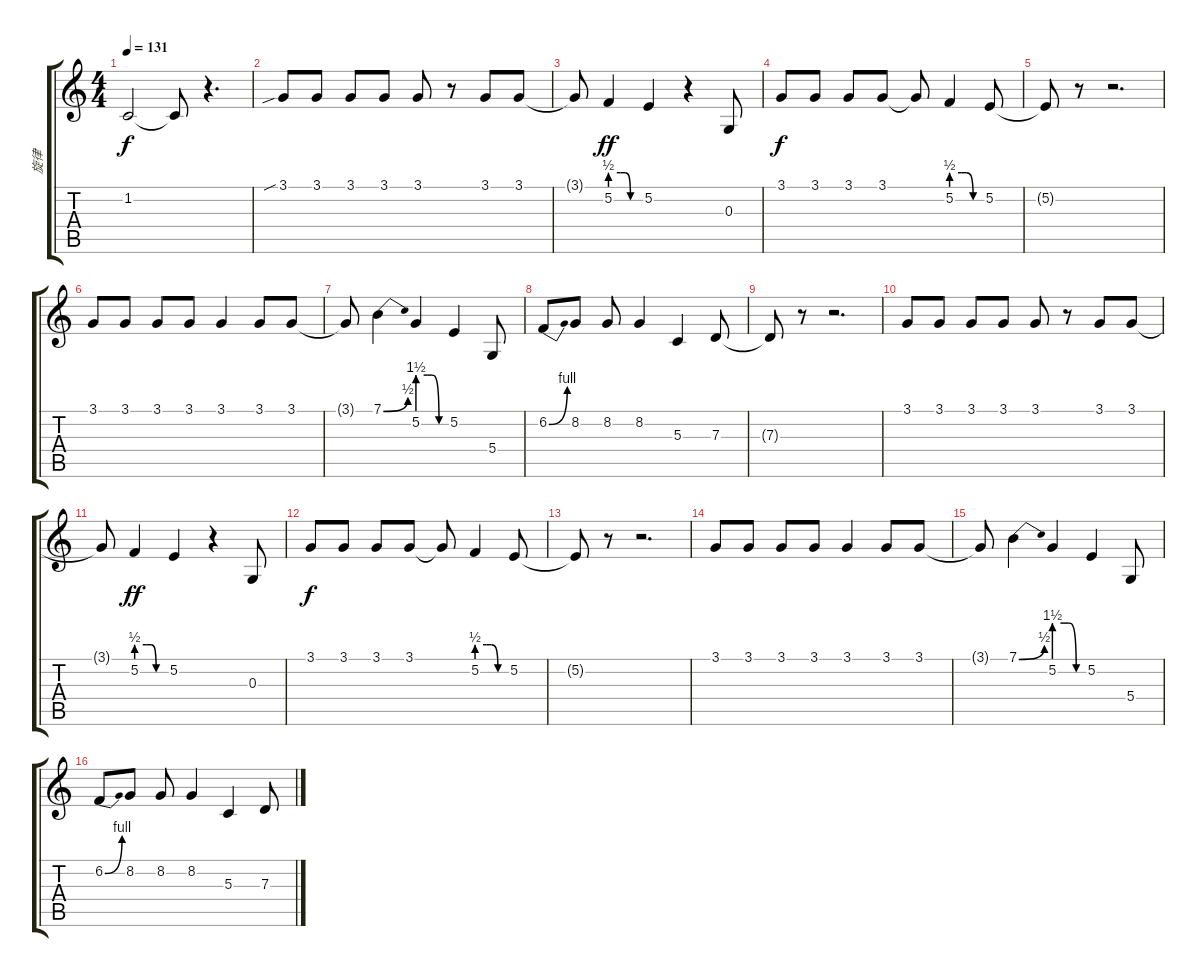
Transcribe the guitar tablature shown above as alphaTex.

\track ("旋律" "旋律") {instrument acousticgrandpiano}
\staff {score tabs}
\tuning (E4 B3 G3 D3 A2 E2) {hide}
\ts (4 4)
\tempo 131
\clef g2
\ks c
1.2{t}.2{dy f} 1.2{t}.8 r.4{d} |
3.1{sib}.8 3.1.8 3.1.8 3.1.8 3.1.8 r.8 3.1.8 3.1.8 |
3.1{t}.8 5.2{be (custom 0 2 20 2 30 2 40 0 60 0)}.4{dy ff} 5.2.4 r.4 0.3.8 |
3.1.8{dy f} 3.1.8 3.1.8 3.1.8 3.1{t}.8 5.2{be (custom 0 2 20 2 30 2 43 0 60 0)}.4 5.2.8 |
5.2{t}.8 r.8 r.2{d} |
3.1.8 3.1.8 3.1.8 3.1.8 3.1.4 3.1.8 3.1.8 |
3.1{t}.8 7.1{be (bend 0 0 60 2)}.4 5.2{be (custom 0 6 20 6 30 6 45 0 60 0)}.4 5.2.4 5.4.8 |
6.2{be (bend 0 0 60 4)}.8 8.2.8 8.2.8 8.2.4 5.3.4 7.3.8 |
7.3{t}.8 r.8 r.2{d} |
3.1.8 3.1.8 3.1.8 3.1.8 3.1.8 r.8 3.1.8 3.1.8 |
3.1{t}.8 5.2{be (custom 0 2 20 2 30 2 40 0 60 0)}.4{dy ff} 5.2.4 r.4 0.3.8 |
3.1.8{dy f} 3.1.8 3.1.8 3.1.8 3.1{t}.8 5.2{be (custom 0 2 20 2 30 2 43 0 60 0)}.4 5.2.8 |
5.2{t}.8 r.8 r.2{d} |
3.1.8 3.1.8 3.1.8 3.1.8 3.1.4 3.1.8 3.1.8 |
3.1{t}.8 7.1{be (bend 0 0 60 2)}.4 5.2{be (custom 0 6 20 6 30 6 45 0 60 0)}.4 5.2.4 5.4.8 |
6.2{be (bend 0 0 60 4)}.8 8.2.8 8.2.8 8.2.4 5.3.4 7.3.8
